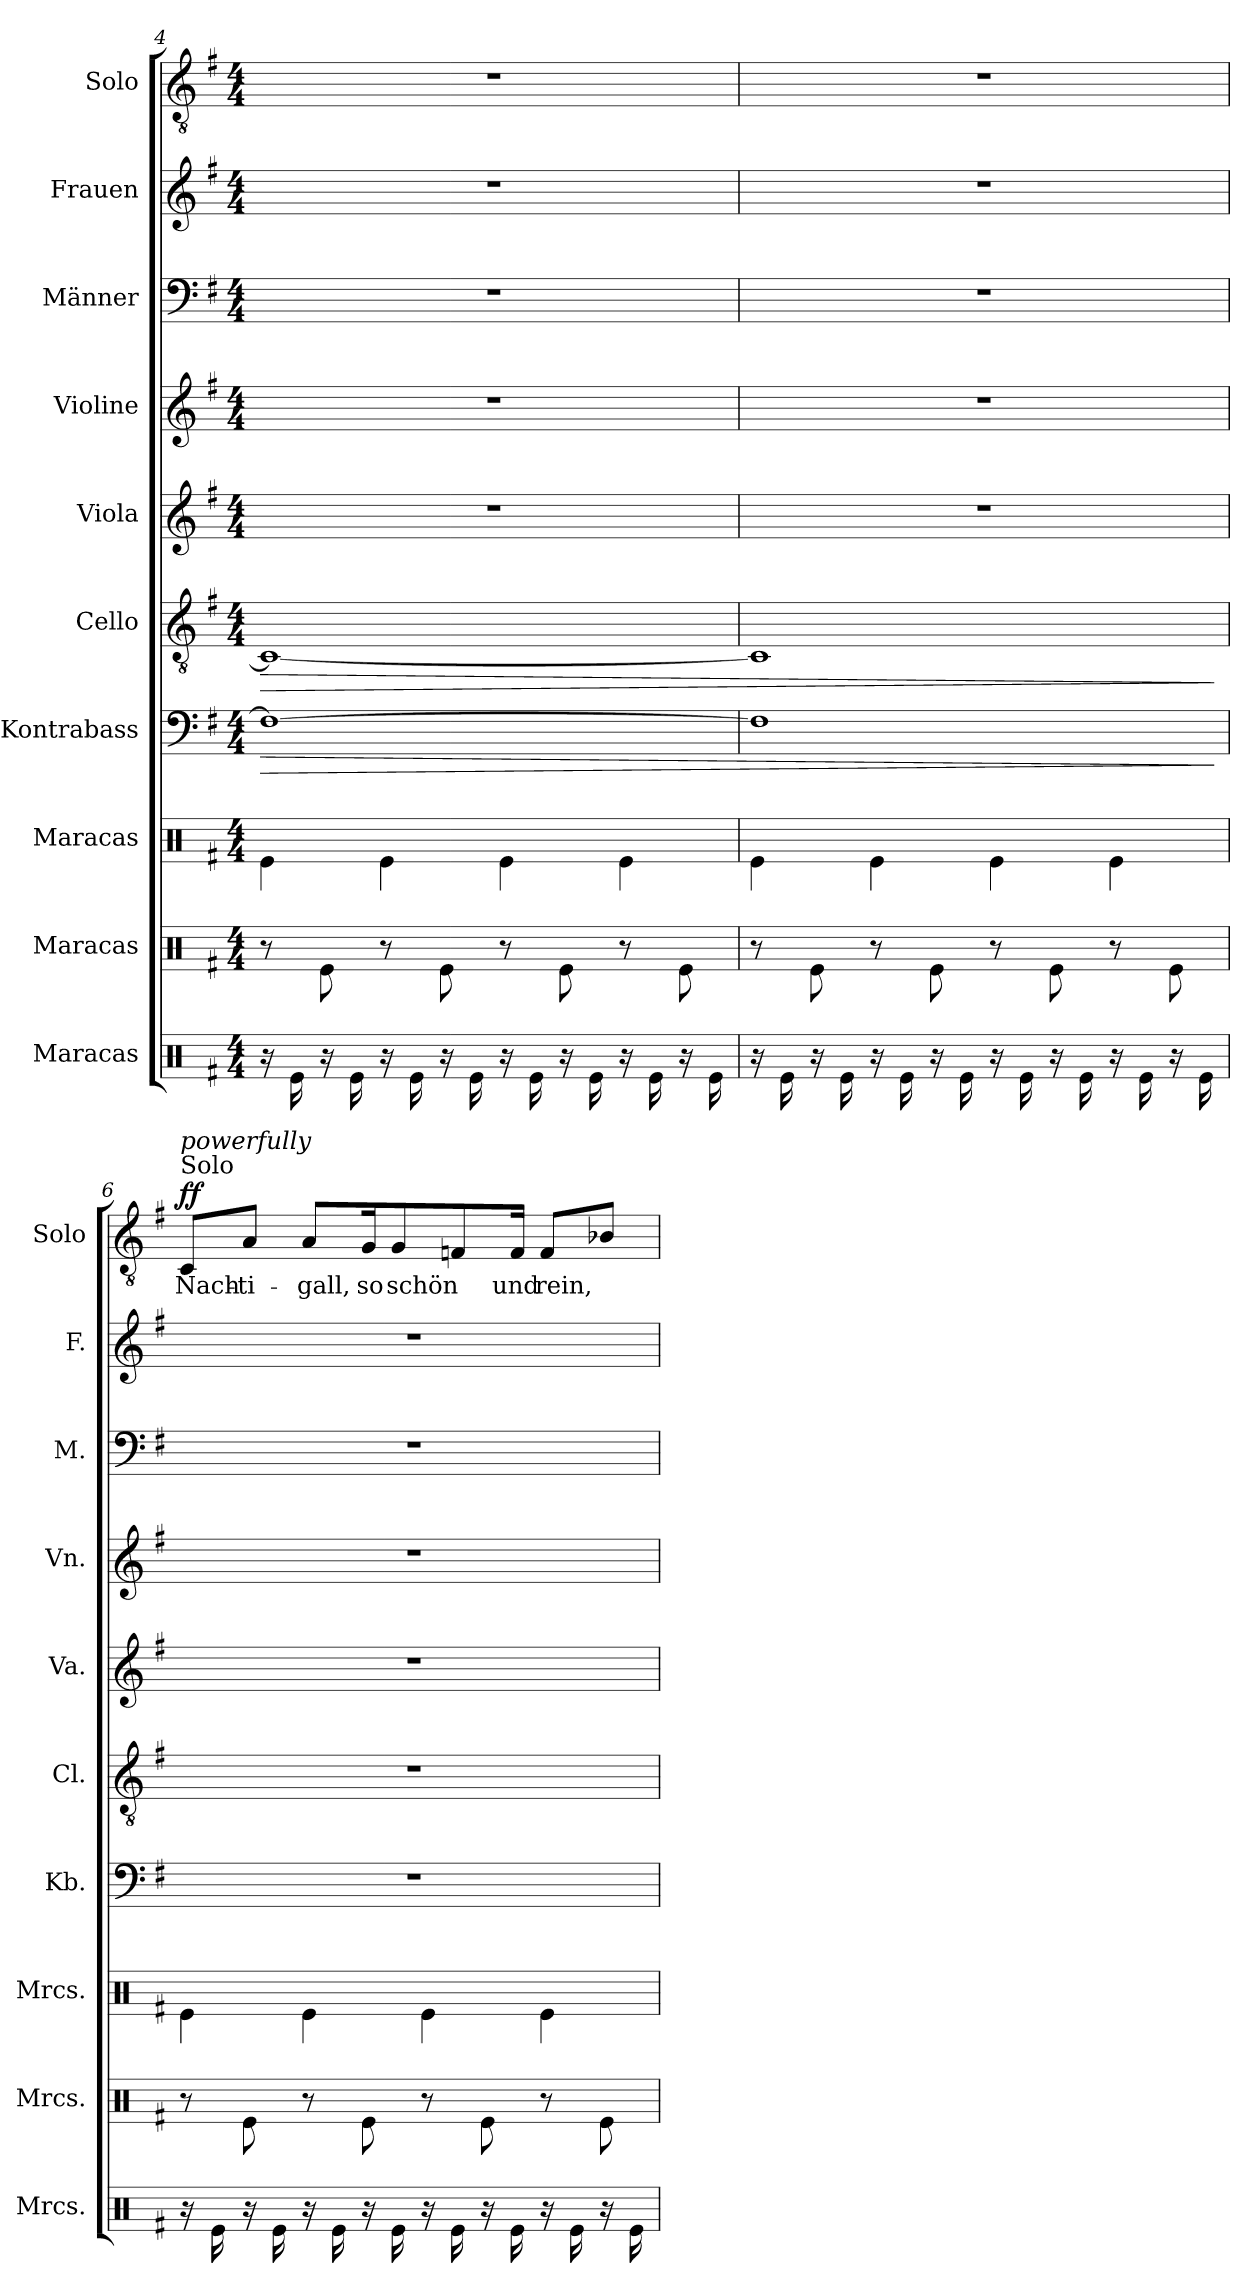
**kern	**kern	**kern	**kern	**dynam	**kern	**dynam	**kern	**kern	**kern	**kern	**kern	**text	**dynam
*part10	*part9	*part8	*part7	*part7	*part6	*part6	*part5	*part4	*part3	*part2	*part1	*part1	*part1
*staff10	*staff9	*staff8	*staff7	*staff7	*staff6	*staff6	*staff5	*staff4	*staff3	*staff2	*staff1	*staff1	*staff1
*I"Maracas	*I"Maracas	*I"Maracas	*I"Kontrabass	*	*I"Cello	*	*I"Viola	*I"Violine	*I"Männer	*I"Frauen	*I"Solo	*	*
*I'Mrcs.	*I'Mrcs.	*I'Mrcs.	*I'Kb.	*	*I'Cl.	*	*I'Va.	*I'Vn.	*I'M.	*I'F.	*I'Solo	*	*
*clefX	*clefX	*clefX	*clefF4	*	*clefGv2	*	*clefG2	*clefG2	*clefF4	*clefG2	*clefGv2	*	*
*	*	*	*ITrd7c12	*	*	*	*	*	*	*	*	*	*
*k[f#]	*k[f#]	*k[f#]	*k[f#]	*	*k[f#]	*	*k[f#]	*k[f#]	*k[f#]	*k[f#]	*k[f#]	*	*
*M4/4	*M4/4	*M4/4	*M4/4	*	*M4/4	*	*M4/4	*M4/4	*M4/4	*M4/4	*M4/4	*	*
=4	=4	=4	=4	=4	=4	=4	=4	=4	=4	=4	=4	=4	=4
!	!	!	!	!LO:HP:b	!	!LO:HP:b	!	!	!	!	!	!	!
16r	8r	4Re\	1FFn_	>	1C_	>	1r	1r	1r	1r	1r	.	.
16Re\	.	.	.	.	.	.	.	.	.	.	.	.	.
16r	8Re\	.	.	.	.	.	.	.	.	.	.	.	.
16Re\	.	.	.	.	.	.	.	.	.	.	.	.	.
16r	8r	4Re\	.	.	.	.	.	.	.	.	.	.	.
16Re\	.	.	.	.	.	.	.	.	.	.	.	.	.
16r	8Re\	.	.	.	.	.	.	.	.	.	.	.	.
16Re\	.	.	.	.	.	.	.	.	.	.	.	.	.
16r	8r	4Re\	.	.	.	.	.	.	.	.	.	.	.
16Re\	.	.	.	.	.	.	.	.	.	.	.	.	.
16r	8Re\	.	.	.	.	.	.	.	.	.	.	.	.
16Re\	.	.	.	.	.	.	.	.	.	.	.	.	.
16r	8r	4Re\	.	.	.	.	.	.	.	.	.	.	.
16Re\	.	.	.	.	.	.	.	.	.	.	.	.	.
16r	8Re\	.	.	.	.	.	.	.	.	.	.	.	.
16Re\	.	.	.	.	.	.	.	.	.	.	.	.	.
=5	=5	=5	=5	=5	=5	=5	=5	=5	=5	=5	=5	=5	=5
16r	8r	4Re\	1FF]	.	1C]	.	1r	1r	1r	1r	1r	.	.
16Re\	.	.	.	.	.	.	.	.	.	.	.	.	.
16r	8Re\	.	.	.	.	.	.	.	.	.	.	.	.
16Re\	.	.	.	.	.	.	.	.	.	.	.	.	.
16r	8r	4Re\	.	.	.	.	.	.	.	.	.	.	.
16Re\	.	.	.	.	.	.	.	.	.	.	.	.	.
16r	8Re\	.	.	.	.	.	.	.	.	.	.	.	.
16Re\	.	.	.	.	.	.	.	.	.	.	.	.	.
16r	8r	4Re\	.	.	.	.	.	.	.	.	.	.	.
16Re\	.	.	.	.	.	.	.	.	.	.	.	.	.
16r	8Re\	.	.	.	.	.	.	.	.	.	.	.	.
16Re\	.	.	.	.	.	.	.	.	.	.	.	.	.
16r	8r	4Re\	.	.	.	.	.	.	.	.	.	.	.
16Re\	.	.	.	.	.	.	.	.	.	.	.	.	.
16r	8Re\	.	.	.	.	.	.	.	.	.	.	.	.
16Re\	.	.	.	.	.	.	.	.	.	.	.	.	.
.	.	.	.	]	.	]	.	.	.	.	.	.	.
!!LO:PB:g=z
=6	=6	=6	=6	=6	=6	=6	=6	=6	=6	=6	=6	=6	=6
!	!	!	!	!	!	!	!	!	!	!	!LO:TX:a:t=Solo	!	!
!	!	!	!	!	!	!	!	!	!	!	!LO:TX:a:i:t=powerfully	!	!
!	!	!	!	!	!	!	!	!	!	!	!	!LO:LY:b	!LO:DY:b
16r	8r	4Re\	1r	.	1r	.	1r	1r	1r	1r	8C/L	Nach-	ff
16Re\	.	.	.	.	.	.	.	.	.	.	.	.	.
!	!	!	!	!	!	!	!	!	!	!	!	!LO:LY:b	!
16r	8Re\	.	.	.	.	.	.	.	.	.	8A/J	-ti-	.
16Re\	.	.	.	.	.	.	.	.	.	.	.	.	.
!	!	!	!	!	!	!	!	!	!	!	!	!LO:LY:b	!
16r	8r	4Re\	.	.	.	.	.	.	.	.	8A/L	-gall,	.
16Re\	.	.	.	.	.	.	.	.	.	.	.	.	.
!	!	!	!	!	!	!	!	!	!	!	!	!LO:LY:b	!
16r	8Re\	.	.	.	.	.	.	.	.	.	16G/K	so	.
!	!	!	!	!	!	!	!	!	!	!	!	!LO:LY:b	!
16Re\	.	.	.	.	.	.	.	.	.	.	8G/	schön	.
16r	8r	4Re\	.	.	.	.	.	.	.	.	.	.	.
16Re\	.	.	.	.	.	.	.	.	.	.	8Fn/	.	.
16r	8Re\	.	.	.	.	.	.	.	.	.	.	.	.
!	!	!	!	!	!	!	!	!	!	!	!	!LO:LY:b	!
16Re\	.	.	.	.	.	.	.	.	.	.	16F/Jk	und	.
!	!	!	!	!	!	!	!	!	!	!	!	!LO:LY:b	!
16r	8r	4Re\	.	.	.	.	.	.	.	.	8F/L	rein,	.
16Re\	.	.	.	.	.	.	.	.	.	.	.	.	.
16r	8Re\	.	.	.	.	.	.	.	.	.	8B-X/J	.	.
16Re\	.	.	.	.	.	.	.	.	.	.	.	.	.
=	=	=	=	=	=	=	=	=	=	=	=	=	=
*-	*-	*-	*-	*-	*-	*-	*-	*-	*-	*-	*-	*-	*-
